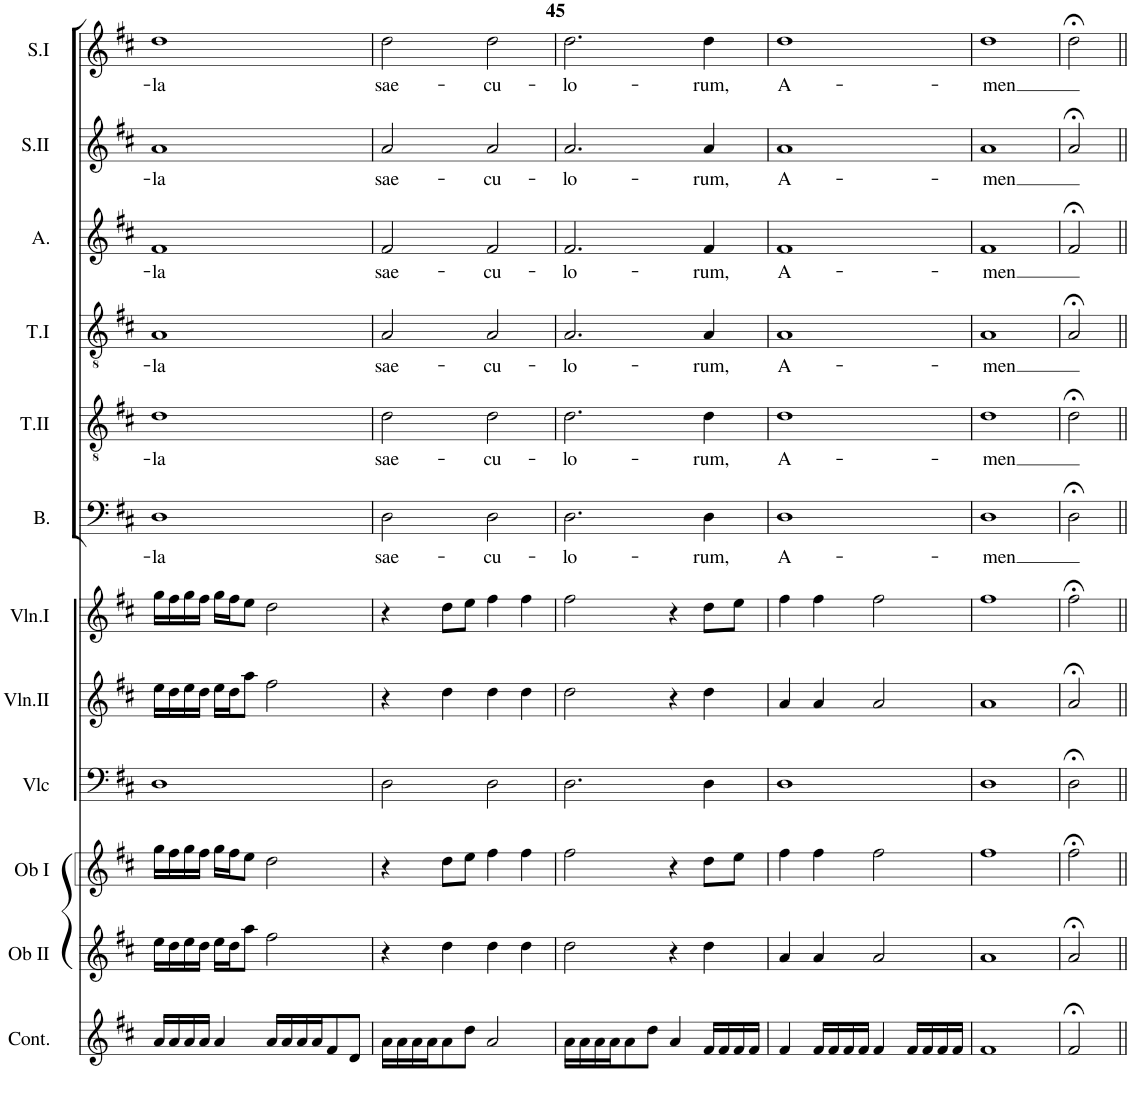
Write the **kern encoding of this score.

**kern	**kern	**kern	**kern	**kern	**kern	**kern	**text	**kern	**text	**kern	**text	**kern	**text	**kern	**text	**kern	**text
*part12	*part11	*part10	*part9	*part8	*part7	*part6	*part6	*part5	*part5	*part4	*part4	*part3	*part3	*part2	*part2	*part1	*part1
*staff12	*staff11	*staff10	*staff9	*staff8	*staff7	*staff6	*staff6	*staff5	*staff5	*staff4	*staff4	*staff3	*staff3	*staff2	*staff2	*staff1	*staff1
*I"Continuo	*I"Oboe II	*I"Oboe I	*I"Violoncelle	*I"Violon II	*I"Violon I	*I"Bass	*	*I"Ténor II	*	*I"Tenor	*	*I"Alto	*	*I"Soprano II	*	*I"Soprano I	*
*I'Cont.	*I'Ob II	*I'Ob I	*I'Vlc	*I'Vln.II	*I'Vln.I	*I'B.	*	*I'T.II	*	*	*	*I'A.	*	*I'S.II	*	*I'S.I	*
!!LO:PB:g=z
*clefG2	*clefG2	*clefG2	*clefF4	*clefG2	*clefG2	*clefF4	*	*clefGv2	*	*clefGv2	*	*clefG2	*	*clefG2	*	*clefG2	*
*k[f#c#]	*k[f#c#]	*k[f#c#]	*k[f#c#]	*k[f#c#]	*k[f#c#]	*k[f#c#]	*	*k[f#c#]	*	*k[f#c#]	*	*k[f#c#]	*	*k[f#c#]	*	*k[f#c#]	*
*M2/2	*M2/2	*M2/2	*M2/2	*M2/2	*M2/2	*M2/2	*	*M2/2	*	*M2/2	*	*M2/2	*	*M2/2	*	*M2/2	*
*met(c|)	*met(c|)	*met(c|)	*met(c|)	*met(c|)	*met(c|)	*met(c|)	*	*met(c|)	*	*met(c|)	*	*met(c|)	*	*met(c|)	*	*met(c|)	*
=43	=43	=43	=43	=43	=43	=43	=43	=43	=43	=43	=43	=43	=43	=43	=43	=43	=43
!	!	!	!	!	!	!	!LO:LY:b	!	!LO:LY:b	!	!LO:LY:b	!	!LO:LY:b	!	!LO:LY:b	!	!LO:LY:b
16a/LL	16ee\LL	16gg\LL	1D	16ee\LL	16gg\LL	1D	-la	1d	-la	1A	-la	1f#	-la	1a	-la	1dd	-la
16a/	16dd\	16ff#\	.	16dd\	16ff#\	.	.	.	.	.	.	.	.	.	.	.	.
16a/	16ee\	16gg\	.	16ee\	16gg\	.	.	.	.	.	.	.	.	.	.	.	.
16a/JJ	16dd\JJ	16ff#\JJ	.	16dd\JJ	16ff#\JJ	.	.	.	.	.	.	.	.	.	.	.	.
4a/	16ee\LL	16gg\LL	.	16ee\LL	16gg\LL	.	.	.	.	.	.	.	.	.	.	.	.
.	16dd\J	16ff#\J	.	16dd\J	16ff#\J	.	.	.	.	.	.	.	.	.	.	.	.
.	8aa\J	8ee\J	.	8aa\J	8ee\J	.	.	.	.	.	.	.	.	.	.	.	.
16a/LL	2ff#\	2dd\	.	2ff#\	2dd\	.	.	.	.	.	.	.	.	.	.	.	.
16a/	.	.	.	.	.	.	.	.	.	.	.	.	.	.	.	.	.
16a/	.	.	.	.	.	.	.	.	.	.	.	.	.	.	.	.	.
16a/J	.	.	.	.	.	.	.	.	.	.	.	.	.	.	.	.	.
8f#/	.	.	.	.	.	.	.	.	.	.	.	.	.	.	.	.	.
8d/J	.	.	.	.	.	.	.	.	.	.	.	.	.	.	.	.	.
=44	=44	=44	=44	=44	=44	=44	=44	=44	=44	=44	=44	=44	=44	=44	=44	=44	=44
!	!	!	!	!	!	!	!LO:LY:b	!	!LO:LY:b	!	!LO:LY:b	!	!LO:LY:b	!	!LO:LY:b	!	!LO:LY:b
16a\LL	4r	4r	2D\	4r	4r	2D\	sae-	2d\	sae-	2A/	sae-	2f#/	sae-	2a/	sae-	2dd\	sae-
16a\	.	.	.	.	.	.	.	.	.	.	.	.	.	.	.	.	.
16a\	.	.	.	.	.	.	.	.	.	.	.	.	.	.	.	.	.
16a\J	.	.	.	.	.	.	.	.	.	.	.	.	.	.	.	.	.
8a\	4dd\	8dd\L	.	4dd\	8dd\L	.	.	.	.	.	.	.	.	.	.	.	.
8dd\J	.	8ee\J	.	.	8ee\J	.	.	.	.	.	.	.	.	.	.	.	.
!	!	!	!	!	!	!	!LO:LY:b	!	!LO:LY:b	!	!LO:LY:b	!	!LO:LY:b	!	!LO:LY:b	!	!LO:LY:b
2a/	4dd\	4ff#\	2D\	4dd\	4ff#\	2D\	-cu-	2d\	-cu-	2A/	-cu-	2f#/	-cu-	2a/	-cu-	2dd\	-cu-
.	4dd\	4ff#\	.	4dd\	4ff#\	.	.	.	.	.	.	.	.	.	.	.	.
=45	=45	=45	=45	=45	=45	=45	=45	=45	=45	=45	=45	=45	=45	=45	=45	=45	=45
!	!	!	!	!	!	!	!LO:LY:b	!	!LO:LY:b	!	!LO:LY:b	!	!LO:LY:b	!	!LO:LY:b	!	!LO:LY:b
16a\LL	2dd\	2ff#\	2.D\	2dd\	2ff#\	2.D\	-lo-	2.d\	-lo-	2.A/	-lo-	2.f#/	-lo-	2.a/	-lo-	2.dd\	-lo-
16a\	.	.	.	.	.	.	.	.	.	.	.	.	.	.	.	.	.
16a\	.	.	.	.	.	.	.	.	.	.	.	.	.	.	.	.	.
16a\J	.	.	.	.	.	.	.	.	.	.	.	.	.	.	.	.	.
8a\	.	.	.	.	.	.	.	.	.	.	.	.	.	.	.	.	.
8dd\J	.	.	.	.	.	.	.	.	.	.	.	.	.	.	.	.	.
4a/	4r	4r	.	4r	4r	.	.	.	.	.	.	.	.	.	.	.	.
!	!	!	!	!	!	!	!LO:LY:b	!	!LO:LY:b	!	!LO:LY:b	!	!LO:LY:b	!	!LO:LY:b	!	!LO:LY:b
16f#/LL	4dd\	8dd\L	4D\	4dd\	8dd\L	4D\	-rum,	4d\	-rum,	4A/	-rum,	4f#/	-rum,	4a/	-rum,	4dd\	-rum,
16f#/	.	.	.	.	.	.	.	.	.	.	.	.	.	.	.	.	.
16f#/	.	8ee\J	.	.	8ee\J	.	.	.	.	.	.	.	.	.	.	.	.
16f#/JJ	.	.	.	.	.	.	.	.	.	.	.	.	.	.	.	.	.
=46	=46	=46	=46	=46	=46	=46	=46	=46	=46	=46	=46	=46	=46	=46	=46	=46	=46
!	!	!	!	!	!	!	!LO:LY:b	!	!LO:LY:b	!	!LO:LY:b	!	!LO:LY:b	!	!LO:LY:b	!	!LO:LY:b
4f#/	4a/	4ff#\	1D	4a/	4ff#\	1D	A-	1d	A-	1A	A-	1f#	A-	1a	A-	1dd	A-
16f#/LL	4a/	4ff#\	.	4a/	4ff#\	.	.	.	.	.	.	.	.	.	.	.	.
16f#/	.	.	.	.	.	.	.	.	.	.	.	.	.	.	.	.	.
16f#/	.	.	.	.	.	.	.	.	.	.	.	.	.	.	.	.	.
16f#/JJ	.	.	.	.	.	.	.	.	.	.	.	.	.	.	.	.	.
4f#/	2a/	2ff#\	.	2a/	2ff#\	.	.	.	.	.	.	.	.	.	.	.	.
16f#/LL	.	.	.	.	.	.	.	.	.	.	.	.	.	.	.	.	.
16f#/	.	.	.	.	.	.	.	.	.	.	.	.	.	.	.	.	.
16f#/	.	.	.	.	.	.	.	.	.	.	.	.	.	.	.	.	.
16f#/JJ	.	.	.	.	.	.	.	.	.	.	.	.	.	.	.	.	.
=47	=47	=47	=47	=47	=47	=47	=47	=47	=47	=47	=47	=47	=47	=47	=47	=47	=47
!	!	!	!	!	!	!	!LO:LY:b	!	!LO:LY:b	!	!LO:LY:b	!	!LO:LY:b	!	!LO:LY:b	!	!LO:LY:b
1f#	1a	1ff#	1D	1a	1ff#	1D	-men	1d	-men	1A	-men	1f#	-men	1a	-men	1dd	-men
=48	=48	=48	=48	=48	=48	=48	=48	=48	=48	=48	=48	=48	=48	=48	=48	=48	=48
2f#;</	2a;</	2ff#;<\	2D;<\	2a;</	2ff#;<\	2D;<\	.	2d;<\	.	2A;</	.	2f#;</	.	2a;</	.	2dd;<\	.
=||	=||	=||	=||	=||	=||	=||	=||	=||	=||	=||	=||	=||	=||	=||	=||	=||	=||
*-	*-	*-	*-	*-	*-	*-	*-	*-	*-	*-	*-	*-	*-	*-	*-	*-	*-
